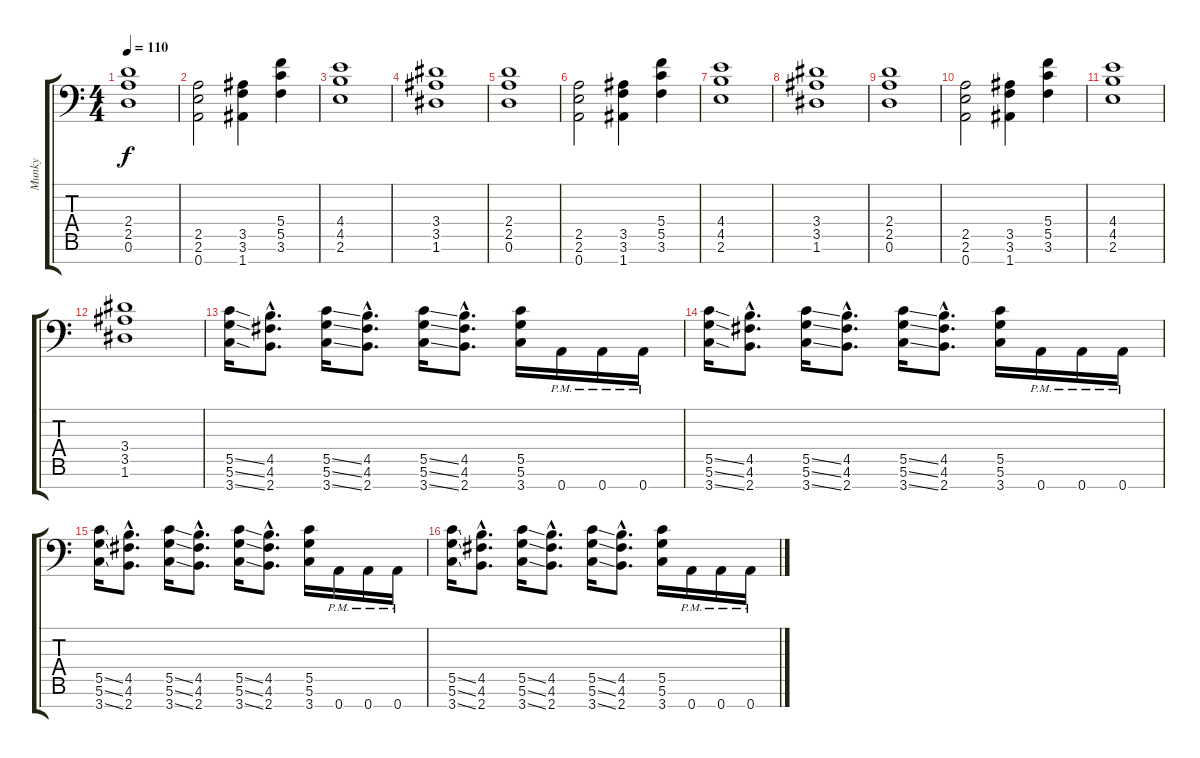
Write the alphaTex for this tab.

\track ("Munky" "Munky") {instrument distortionguitar}
\staff {score tabs}
\tuning (D4 A3 F3 C3 G2 D2 A1) {hide}
\ts (4 4)
\tempo 110
\clef f4
\ks c
(2.4 2.5 0.6).1{dy f} |
(2.5 2.6 0.7).2 (3.5 3.6 1.7).4 (5.4 5.5 3.6).4 |
(4.4 4.5 2.6).1 |
(3.4 3.5 1.6).1 |
(2.4 2.5 0.6).1 |
(2.5 2.6 0.7).2 (3.5 3.6 1.7).4 (5.4 5.5 3.6).4 |
(4.4 4.5 2.6).1 |
(3.4 3.5 1.6).1 |
(2.4 2.5 0.6).1 |
(2.5 2.6 0.7).2 (3.5 3.6 1.7).4 (5.4 5.5 3.6).4 |
(4.4 4.5 2.6).1 |
(3.4 3.5 1.6).1 |
(5.5{ss} 5.6{ss} 3.7{ss}).16 (4.5{hac} 4.6{hac} 2.7{hac}).8{d} (5.5{ss} 5.6{ss} 3.7{ss}).16 (4.5{hac} 4.6{hac} 2.7{hac}).8{d} (5.5{ss} 5.6{ss} 3.7{ss}).16 (4.5{hac} 4.6{hac} 2.7{hac}).8{d} (5.5 5.6 3.7).16 0.7{pm}.16 0.7{pm}.16 0.7{pm}.16 |
(5.5{ss} 5.6{ss} 3.7{ss}).16 (4.5{hac} 4.6{hac} 2.7{hac}).8{d} (5.5{ss} 5.6{ss} 3.7{ss}).16 (4.5{hac} 4.6{hac} 2.7{hac}).8{d} (5.5{ss} 5.6{ss} 3.7{ss}).16 (4.5{hac} 4.6{hac} 2.7{hac}).8{d} (5.5 5.6 3.7).16 0.7{pm}.16 0.7{pm}.16 0.7{pm}.16 |
(5.5{ss} 5.6{ss} 3.7{ss}).16 (4.5{hac} 4.6{hac} 2.7{hac}).8{d} (5.5{ss} 5.6{ss} 3.7{ss}).16 (4.5{hac} 4.6{hac} 2.7{hac}).8{d} (5.5{ss} 5.6{ss} 3.7{ss}).16 (4.5{hac} 4.6{hac} 2.7{hac}).8{d} (5.5 5.6 3.7).16 0.7{pm}.16 0.7{pm}.16 0.7{pm}.16 |
(5.5{ss} 5.6{ss} 3.7{ss}).16 (4.5{hac} 4.6{hac} 2.7{hac}).8{d} (5.5{ss} 5.6{ss} 3.7{ss}).16 (4.5{hac} 4.6{hac} 2.7{hac}).8{d} (5.5{ss} 5.6{ss} 3.7{ss}).16 (4.5{hac} 4.6{hac} 2.7{hac}).8{d} (5.5 5.6 3.7).16 0.7{pm}.16 0.7{pm}.16 0.7{pm}.16
